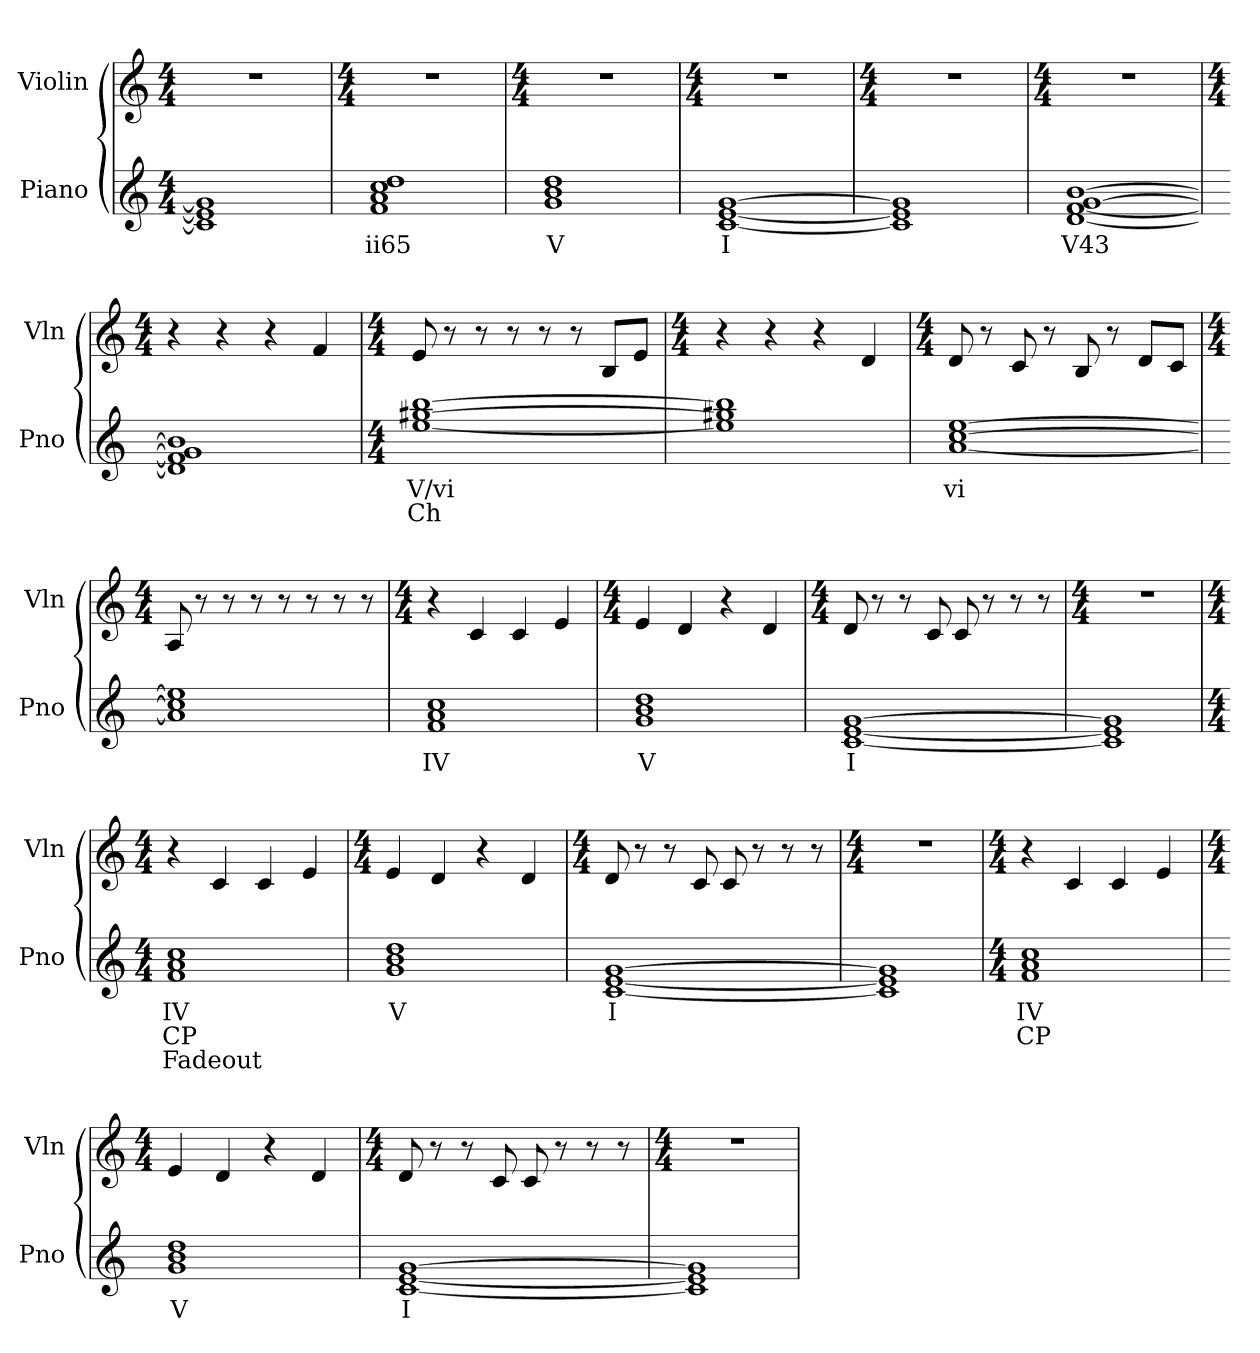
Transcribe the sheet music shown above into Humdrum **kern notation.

**kern	**text	**text	**text	**kern
*part2	*part2	*part2	*part2	*part1
*staff2	*staff2	*staff2	*staff2	*staff1
*I"Piano	*	*	*	*I"Violin
*I'Pno	*	*	*	*I'Vln
*k[]	*	*	*	*
*C:	*	*	*	*
*M4/4	*	*	*	*M4/4
=	=	=	=	=
1c] 1e] 1g]	.	.	.	1r
=	=	=	=	=
*k[]	*	*	*	*
*C:	*	*	*	*
*	*	*	*	*M4/4
1f 1a 1cc 1dd	ii65	.	.	1r
=	=	=	=	=
*k[]	*	*	*	*
*C:	*	*	*	*
*	*	*	*	*M4/4
1g 1b 1dd	V	.	.	1r
=	=	=	=	=
*k[]	*	*	*	*
*C:	*	*	*	*
*	*	*	*	*M4/4
[1c [1e [1g	I	.	.	1r
=	=	=	=	=
*k[]	*	*	*	*
*C:	*	*	*	*
*	*	*	*	*M4/4
1c] 1e] 1g]	.	.	.	1r
=	=	=	=	=
*k[]	*	*	*	*
*C:	*	*	*	*
*	*	*	*	*M4/4
[1d [1f [1g [1b	V43	.	.	1r
=	=	=	=	=
*k[]	*	*	*	*
*C:	*	*	*	*
*	*	*	*	*M4/4
1d] 1f] 1g] 1b]	.	.	.	4r
.	.	.	.	4r
.	.	.	.	4r
.	.	.	.	4f
=	=	=	=	=
*k[]	*	*	*	*
*C:	*	*	*	*
*M4/4	*	*	*	*M4/4
[1ee [1gg#X [1bb	V/vi	Ch	.	8e
.	.	.	.	8r
.	.	.	.	8r
.	.	.	.	8r
.	.	.	.	8r
.	.	.	.	8r
.	.	.	.	8BL
.	.	.	.	8eJ
=	=	=	=	=
*k[]	*	*	*	*
*C:	*	*	*	*
*	*	*	*	*M4/4
1ee] 1gg#X] 1bb]	.	.	.	4r
.	.	.	.	4r
.	.	.	.	4r
.	.	.	.	4d
=	=	=	=	=
*k[]	*	*	*	*
*C:	*	*	*	*
*	*	*	*	*M4/4
[1a [1cc [1ee	vi	.	.	8d
.	.	.	.	8r
.	.	.	.	8c
.	.	.	.	8r
.	.	.	.	8B
.	.	.	.	8r
.	.	.	.	8dL
.	.	.	.	8cJ
=	=	=	=	=
*k[]	*	*	*	*
*C:	*	*	*	*
*	*	*	*	*M4/4
1a] 1cc] 1ee]	.	.	.	8A
.	.	.	.	8r
.	.	.	.	8r
.	.	.	.	8r
.	.	.	.	8r
.	.	.	.	8r
.	.	.	.	8r
.	.	.	.	8r
=	=	=	=	=
*k[]	*	*	*	*
*C:	*	*	*	*
*	*	*	*	*M4/4
1f 1a 1cc	IV	.	.	4r
.	.	.	.	4c
.	.	.	.	4c
.	.	.	.	4e
=	=	=	=	=
*k[]	*	*	*	*
*C:	*	*	*	*
*	*	*	*	*M4/4
1g 1b 1dd	V	.	.	4e
.	.	.	.	4d
.	.	.	.	4r
.	.	.	.	4d
=	=	=	=	=
*k[]	*	*	*	*
*C:	*	*	*	*
*	*	*	*	*M4/4
[1c [1e [1g	I	.	.	8d
.	.	.	.	8r
.	.	.	.	8r
.	.	.	.	8c
.	.	.	.	8c
.	.	.	.	8r
.	.	.	.	8r
.	.	.	.	8r
=	=	=	=	=
*k[]	*	*	*	*
*C:	*	*	*	*
*	*	*	*	*M4/4
1c] 1e] 1g]	.	.	.	1r
=	=	=	=	=
*k[]	*	*	*	*
*C:	*	*	*	*
*M4/4	*	*	*	*M4/4
1f 1a 1cc	IV	CP	Fadeout	4r
.	.	.	.	4c
.	.	.	.	4c
.	.	.	.	4e
=	=	=	=	=
*k[]	*	*	*	*
*C:	*	*	*	*
*	*	*	*	*M4/4
1g 1b 1dd	V	.	.	4e
.	.	.	.	4d
.	.	.	.	4r
.	.	.	.	4d
=	=	=	=	=
*k[]	*	*	*	*
*C:	*	*	*	*
*	*	*	*	*M4/4
[1c [1e [1g	I	.	.	8d
.	.	.	.	8r
.	.	.	.	8r
.	.	.	.	8c
.	.	.	.	8c
.	.	.	.	8r
.	.	.	.	8r
.	.	.	.	8r
=	=	=	=	=
*k[]	*	*	*	*
*C:	*	*	*	*
*	*	*	*	*M4/4
1c] 1e] 1g]	.	.	.	1r
=	=	=	=	=
*k[]	*	*	*	*
*C:	*	*	*	*
*M4/4	*	*	*	*M4/4
1f 1a 1cc	IV	CP	.	4r
.	.	.	.	4c
.	.	.	.	4c
.	.	.	.	4e
=	=	=	=	=
*k[]	*	*	*	*
*C:	*	*	*	*
*	*	*	*	*M4/4
1g 1b 1dd	V	.	.	4e
.	.	.	.	4d
.	.	.	.	4r
.	.	.	.	4d
=	=	=	=	=
*k[]	*	*	*	*
*C:	*	*	*	*
*	*	*	*	*M4/4
[1c [1e [1g	I	.	.	8d
.	.	.	.	8r
.	.	.	.	8r
.	.	.	.	8c
.	.	.	.	8c
.	.	.	.	8r
.	.	.	.	8r
.	.	.	.	8r
=	=	=	=	=
*k[]	*	*	*	*
*C:	*	*	*	*
*	*	*	*	*M4/4
1c] 1e] 1g]	.	.	.	1r
=	=	=	=	=
*-	*-	*-	*-	*-
